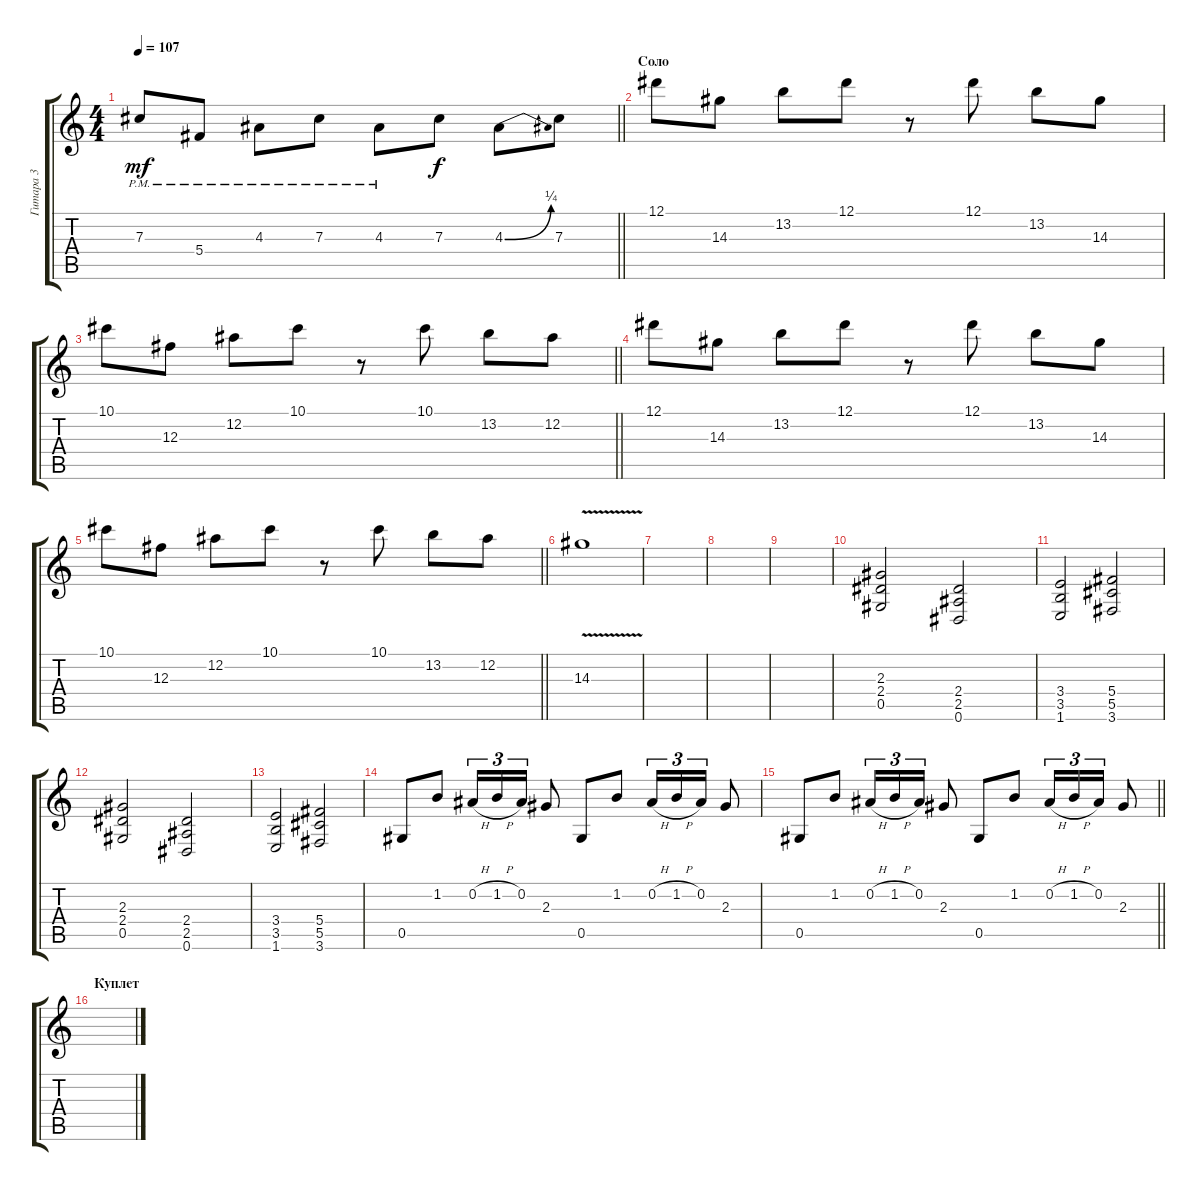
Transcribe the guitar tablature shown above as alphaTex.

\track ("Гитара 3" "Гитара 3") {instrument acousticguitarsteel}
\staff {score tabs}
\tuning (Eb4 Bb3 Gb3 Db3 Ab2 Eb2) {hide}
\ts (4 4)
\tempo 107
\clef g2
\barLineRight lightlight
\ks c
7.3{pm}.8{dy mf} 5.4{pm}.8 4.3{pm}.8 7.3{pm}.8 4.3{pm}.8 7.3.8{dy f} 4.3{be (bend 0 0 60 1)}.8 7.3.8 |
\section ("" "Соло")
12.1.8 14.3.8 13.2.8 12.1.8 r.8 12.1.8 13.2.8 14.3.8 |
\barLineRight lightlight
10.1.8 12.3.8 12.2.8 10.1.8 r.8 10.1.8 13.2.8 12.2.8 |
\section ("" "")
12.1.8 14.3.8 13.2.8 12.1.8 r.8 12.1.8 13.2.8 14.3.8 |
\barLineRight lightlight
10.1.8 12.3.8 12.2.8 10.1.8 r.8 10.1.8 13.2.8 12.2.8 |
14.3{v}.1 |
|
|
|
(2.3 2.4 0.5).2{instrument distortionguitar} (2.4 2.5 0.6).2 |
(3.4 3.5 1.6).2 (5.4 5.5 3.6).2 |
(2.3 2.4 0.5).2 (2.4 2.5 0.6).2 |
(3.4 3.5 1.6).2 (5.4 5.5 3.6).2 |
0.5.8{volume 13 instrument acousticguitarsteel} 1.2.8 0.2{h}.16{tu (3 2)} 1.2{h}.16{tu (3 2)} 0.2.16{tu (3 2)} 2.3.8 0.5.8 1.2.8 0.2{h}.16{tu (3 2)} 1.2{h}.16{tu (3 2)} 0.2.16{tu (3 2)} 2.3.8 |
\barLineRight lightlight
0.5.8 1.2.8 0.2{h}.16{tu (3 2)} 1.2{h}.16{tu (3 2)} 0.2.16{tu (3 2)} 2.3.8 0.5.8 1.2.8 0.2{h}.16{tu (3 2)} 1.2{h}.16{tu (3 2)} 0.2.16{tu (3 2)} 2.3.8 |
\section ("" "Куплет")
